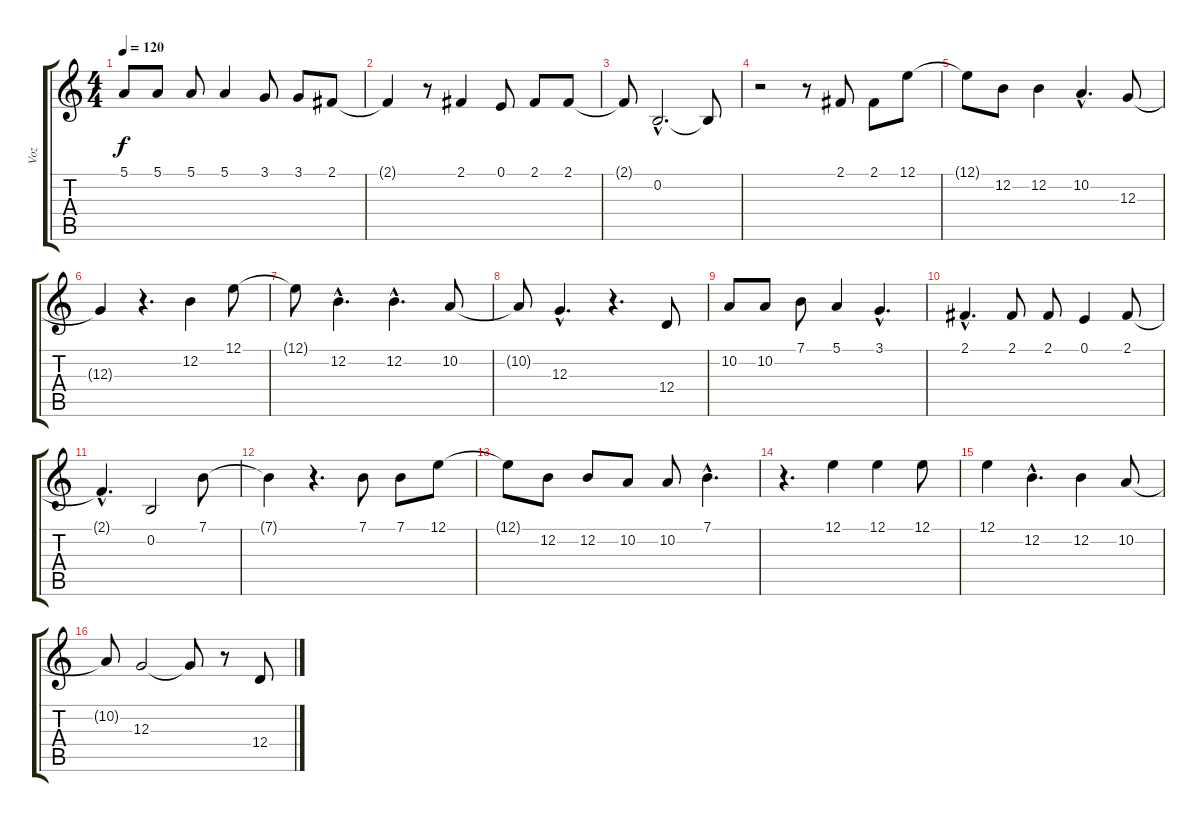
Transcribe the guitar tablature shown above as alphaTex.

\track ("Voz" "Voz") {instrument synthbrass1}
\staff {score tabs}
\tuning (E4 B3 G3 D3 A2 E2) {hide}
\ts (4 4)
\tempo 120
\clef g2
\ks c
5.1.8{dy f} 5.1.8 5.1.8 5.1.4 3.1.8 3.1.8 2.1.8 |
2.1{t}.4 r.8 2.1.4 0.1.8 2.1.8 2.1.8 |
2.1{t}.8 0.2{hac}.2{d} 0.2{t}.8 |
r.2 r.8 2.1.8 2.1.8 12.1.8 |
12.1{t}.8 12.2.8 12.2.4 10.2{hac}.4{d} 12.3.8 |
12.3{t}.4 r.4{d} 12.2.4 12.1.8 |
12.1{t}.8 12.2{hac}.4{d} 12.2{hac}.4{d} 10.2.8 |
10.2{t}.8 12.3{hac}.4{d} r.4{d} 12.4.8 |
10.2.8 10.2.8 7.1.8 5.1.4 3.1{hac}.4{d} |
2.1{hac}.4{d} 2.1.8 2.1.8 0.1.4 2.1.8 |
2.1{hac t}.4{d} 0.2.2 7.1.8 |
7.1{t}.4 r.4{d} 7.1.8 7.1.8 12.1.8 |
12.1{t}.8 12.2.8 12.2.8 10.2.8 10.2.8 7.1{hac}.4{d} |
r.4{d} 12.1.4 12.1.4 12.1.8 |
12.1.4 12.2{hac}.4{d} 12.2.4 10.2.8 |
10.2{t}.8 12.3.2 12.3{t}.8 r.8 12.4.8
